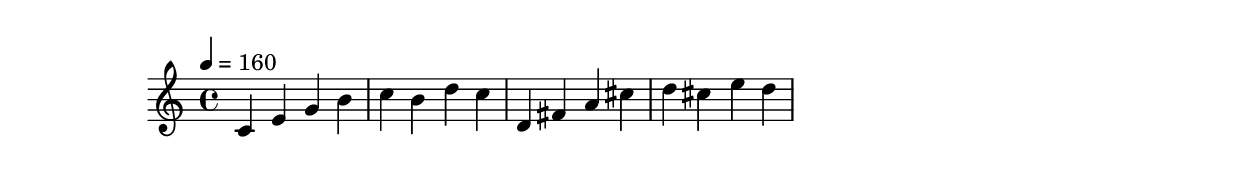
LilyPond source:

%% Do not edit this file; it is automatically
%% generated from LSR http://lsr.dsi.unimi.it
%% This file is in the public domain.
\version "2.12.2"

\header {
  lsrtags = "rhythms, tweaks-and-overrides, midi"

%% Translation of GIT committish: fa19277d20f8ab0397c560eb0e7b814bd804ecec
  texidoces = "
Para cambiar el tempo en la salida MIDI sin
imprimir nada, hacemos invisible la indicación metronómica:

"

  doctitlees = "Cambiar el tempo sin indicación metronómica"


%% Translation of GIT committish: 0a868be38a775ecb1ef935b079000cebbc64de40
  texidocde = "
Um das Tempo für die MIDI-Ausgabe zu ändern, ohne eine Tempoangabe in den
Noten auszugeben, kann die Metronombezeichnung unsichtbar gemacht werden:

"

  doctitlede = "Das Tempo ohne Metronom-Angabe verändern"

%% Translation of GIT committish: 4ab2514496ac3d88a9f3121a76f890c97cedcf4e
  texidocfr = "
Vous pouvez indiquer un changement de tempo pour le fichier MIDI sans
pour autant l'imprimer.  Il suffit alors de le rendre invisible aux
interprètes.

"
  doctitlefr = "Changement de tempo sans indication sur la partition"


  texidoc = "
To change the tempo in MIDI output without printing anything, make the
metronome mark invisible.

"
  doctitle = "Changing the tempo without a metronome mark"
} % begin verbatim

\score {
  \new Staff \relative c' {
    \tempo 4 = 160
    c4 e g b
    c4 b d c
    \set Score.tempoHideNote = ##t
    \tempo 4 = 96
    d,4 fis a cis
    d4 cis e d
  }
  \layout { }
  \midi { }
}
